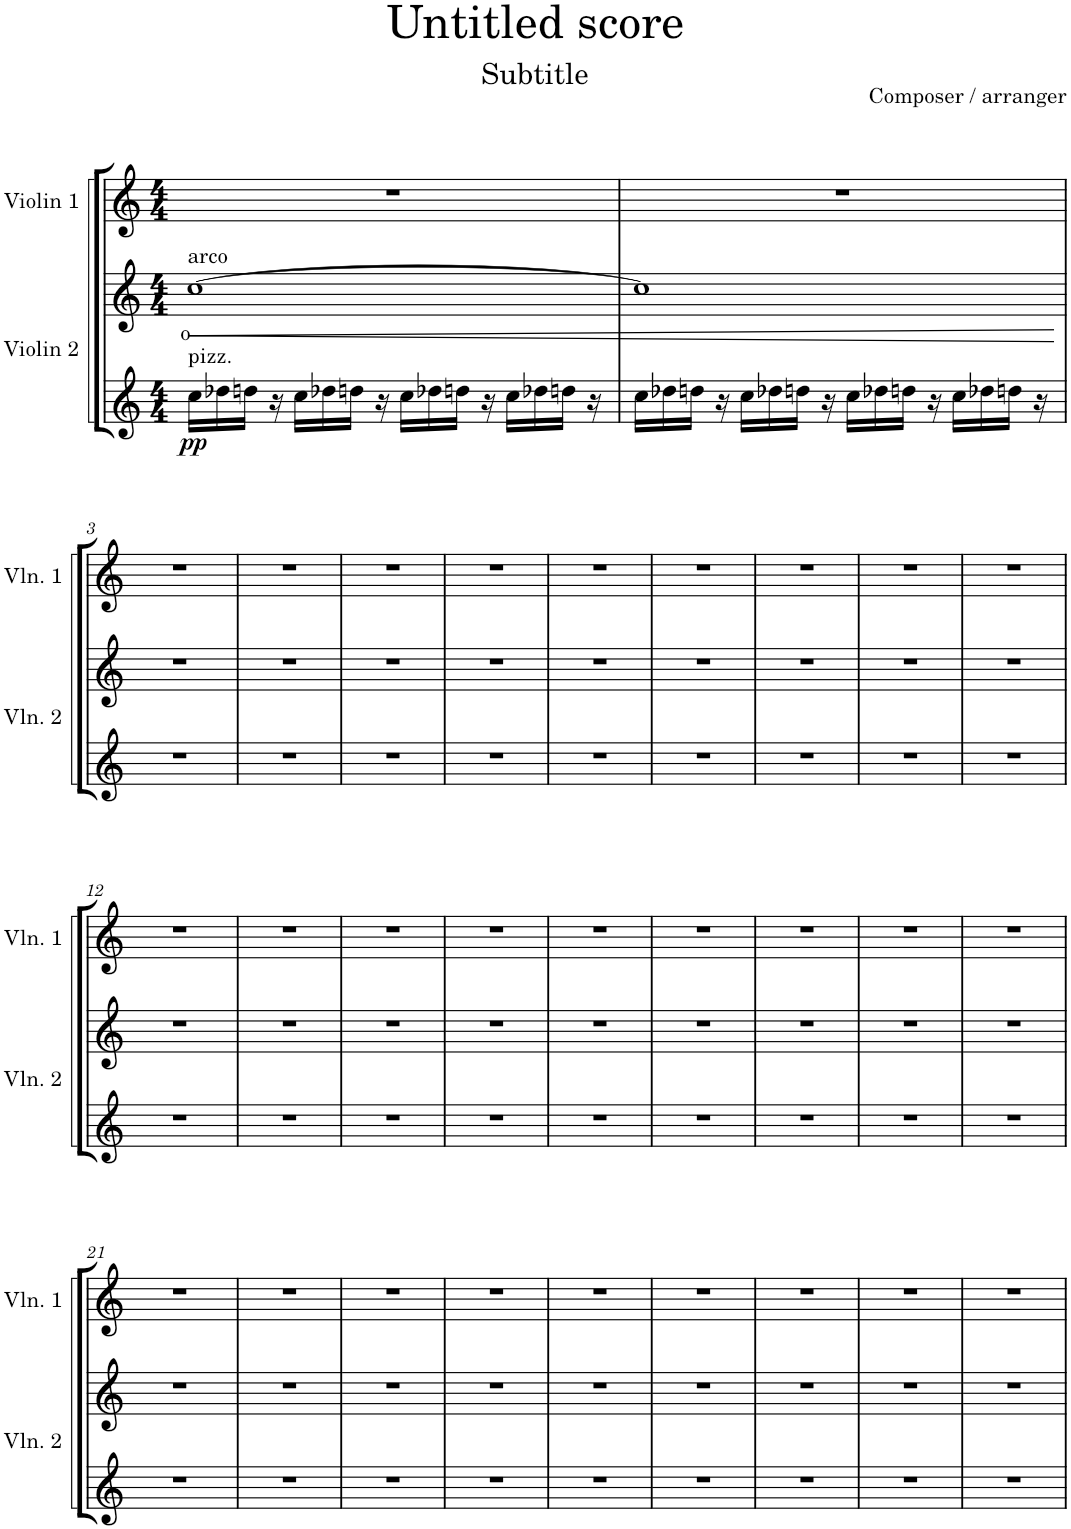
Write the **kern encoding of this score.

**kern	**kern	**dynam	**kern
*part2	*part2	*part2	*part1
*staff3	*staff2	*staff2/3	*staff1
*I"Violin 2	*	*	*I"Violin 1
*I'Vln. 2	*	*	*I'Vln. 1
*clefG2	*clefG2	*	*clefG2
*k[]	*k[]	*	*k[]
*M4/4	*M4/4	*	*M4/4
=1	=1	=1	=1
!	!LO:TX:b:t=o	!	!
!	!LO:TX:a:t=arco	!	!
!LO:TX:a:t=pizz.	!	!	!
!	!	!LO:HP:b	!
!	!	!LO:DY:n=1:b=2	!
16cc\LL	[1cc	< pp	1r
16dd-X\	.	.	.
16ddn\JJ	.	.	.
16r	.	.	.
16cc\LL	.	.	.
16dd-X\	.	.	.
16ddn\JJ	.	.	.
16r	.	.	.
16cc\LL	.	.	.
16dd-X\	.	.	.
16ddn\JJ	.	.	.
16r	.	.	.
16cc\LL	.	.	.
16dd-X\	.	.	.
16ddn\JJ	.	.	.
16r	.	.	.
=2	=2	=2	=2
16cc\LL	1cc]	.	1r
16dd-X\	.	.	.
16ddn\JJ	.	.	.
16r	.	.	.
16cc\LL	.	.	.
16dd-X\	.	.	.
16ddn\JJ	.	.	.
16r	.	.	.
16cc\LL	.	.	.
16dd-X\	.	.	.
16ddn\JJ	.	.	.
16r	.	.	.
16cc\LL	.	.	.
16dd-X\	.	.	.
16ddn\JJ	.	.	.
16r	.	.	.
.	.	[	.
!!LO:LB:g=z
=3	=3	=3	=3
1r	1r	.	1r
=4	=4	=4	=4
1r	1r	.	1r
=5	=5	=5	=5
1r	1r	.	1r
=6	=6	=6	=6
1r	1r	.	1r
=7	=7	=7	=7
1r	1r	.	1r
=8	=8	=8	=8
1r	1r	.	1r
=9	=9	=9	=9
1r	1r	.	1r
=10	=10	=10	=10
1r	1r	.	1r
=11	=11	=11	=11
1r	1r	.	1r
!!LO:LB:g=z
=12	=12	=12	=12
1r	1r	.	1r
=13	=13	=13	=13
1r	1r	.	1r
=14	=14	=14	=14
1r	1r	.	1r
=15	=15	=15	=15
1r	1r	.	1r
=16	=16	=16	=16
1r	1r	.	1r
=17	=17	=17	=17
1r	1r	.	1r
=18	=18	=18	=18
1r	1r	.	1r
=19	=19	=19	=19
1r	1r	.	1r
=20	=20	=20	=20
1r	1r	.	1r
!!LO:LB:g=z
=21	=21	=21	=21
1r	1r	.	1r
=22	=22	=22	=22
1r	1r	.	1r
=23	=23	=23	=23
1r	1r	.	1r
=24	=24	=24	=24
1r	1r	.	1r
=25	=25	=25	=25
1r	1r	.	1r
=26	=26	=26	=26
1r	1r	.	1r
=27	=27	=27	=27
1r	1r	.	1r
=28	=28	=28	=28
1r	1r	.	1r
=29	=29	=29	=29
1r	1r	.	1r
=	=	=	=
*-	*-	*-	*-
